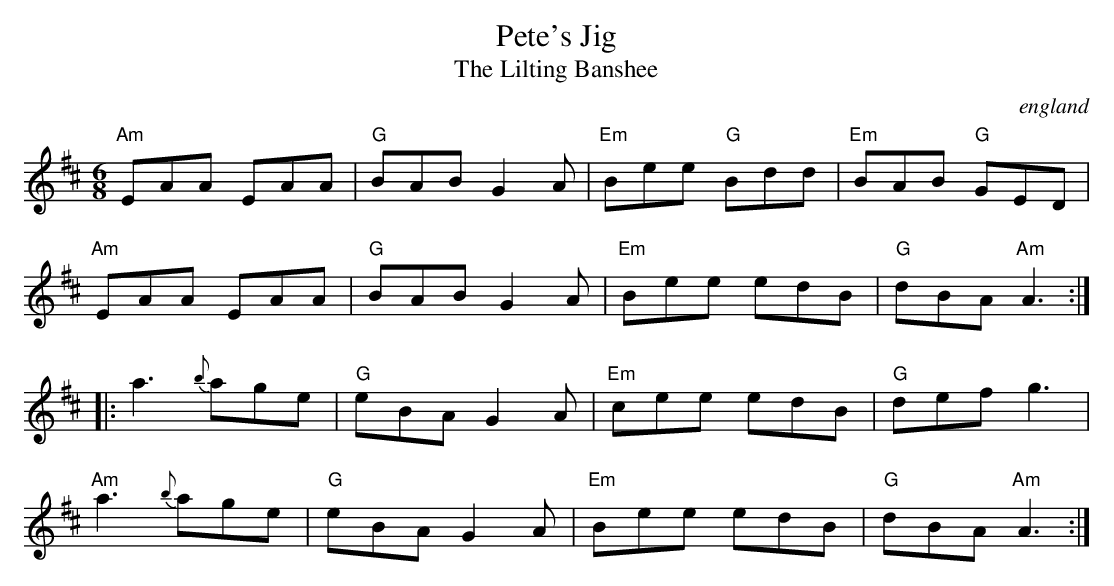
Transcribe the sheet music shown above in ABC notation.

X:1
T:Pete's Jig
T:Lilting Banshee, The
O:england
M:6/8
L:1/8
K:D
"Am"EAA EAA|"G"BAB G2A|"Em"Bee "G"Bdd|"Em"BAB "G"GED|
"Am"EAA EAA|"G"BAB G2A|"Em"Bee edB|"G"dBA "Am"A3:|
|:a3 {b}age|"G"eBA G2A|"Em"cee edB|"G"def g3|
"Am"a3 {b}age|"G"eBA G2A|"Em"Bee edB|"G"dBA "Am"A3:|
